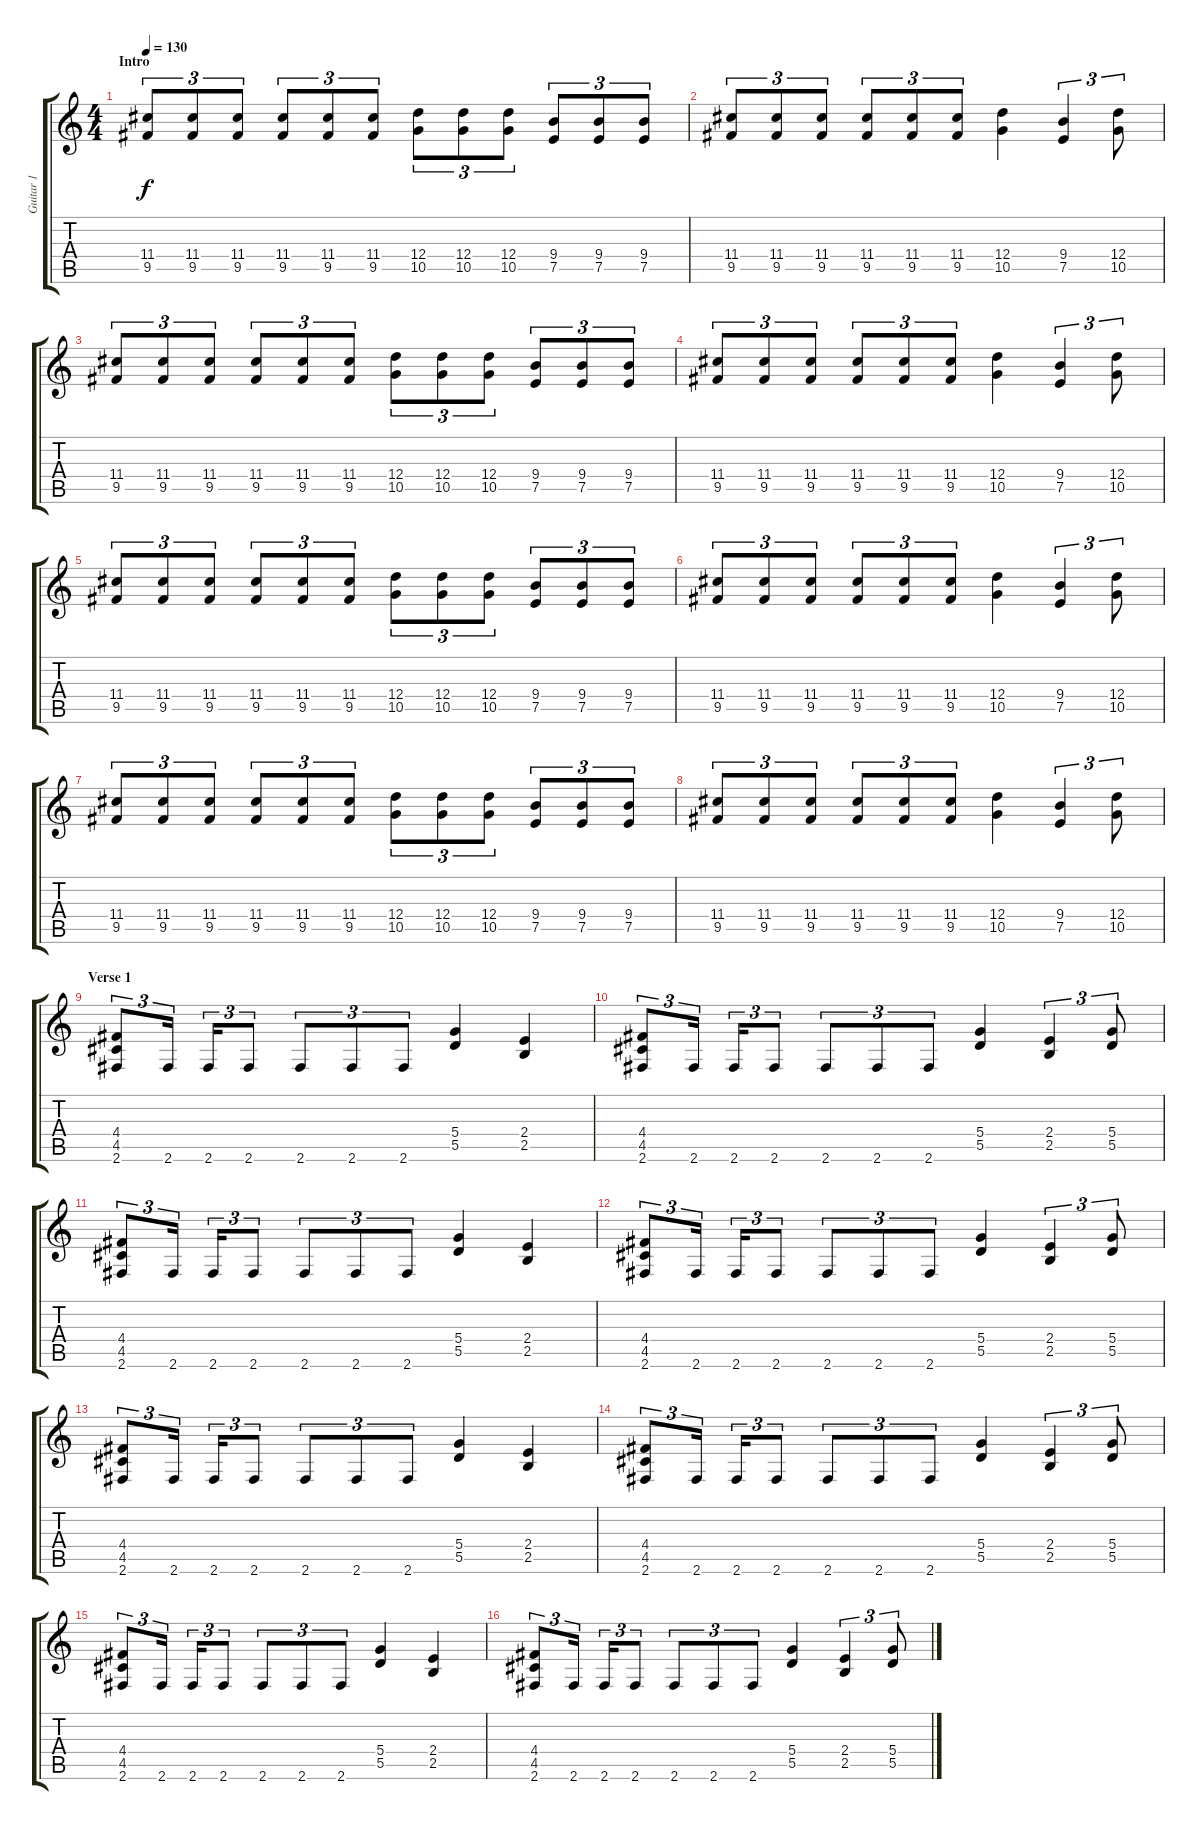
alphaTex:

\track ("Guitar 1" "Guitar 1") {instrument distortionguitar}
\staff {score tabs}
\tuning (E4 B3 G3 D3 A2 E2) {hide}
\ts (4 4)
\section ("" "Intro")
\tempo 130
\clef g2
\ks c
(11.4 9.5).8{tu (3 2) dy f instrument distortionguitar} (11.4 9.5).8{tu (3 2)} (11.4 9.5).8{tu (3 2)} (11.4 9.5).8{tu (3 2)} (11.4 9.5).8{tu (3 2)} (11.4 9.5).8{tu (3 2)} (12.4 10.5).8{tu (3 2)} (12.4 10.5).8{tu (3 2)} (12.4 10.5).8{tu (3 2)} (9.4 7.5).8{tu (3 2)} (9.4 7.5).8{tu (3 2)} (9.4 7.5).8{tu (3 2)} |
(11.4 9.5).8{tu (3 2)} (11.4 9.5).8{tu (3 2)} (11.4 9.5).8{tu (3 2)} (11.4 9.5).8{tu (3 2)} (11.4 9.5).8{tu (3 2)} (11.4 9.5).8{tu (3 2)} (12.4 10.5).4 (9.4 7.5).4{tu (3 2)} (12.4 10.5).8{tu (3 2)} |
(11.4 9.5).8{tu (3 2)} (11.4 9.5).8{tu (3 2)} (11.4 9.5).8{tu (3 2)} (11.4 9.5).8{tu (3 2)} (11.4 9.5).8{tu (3 2)} (11.4 9.5).8{tu (3 2)} (12.4 10.5).8{tu (3 2)} (12.4 10.5).8{tu (3 2)} (12.4 10.5).8{tu (3 2)} (9.4 7.5).8{tu (3 2)} (9.4 7.5).8{tu (3 2)} (9.4 7.5).8{tu (3 2)} |
(11.4 9.5).8{tu (3 2)} (11.4 9.5).8{tu (3 2)} (11.4 9.5).8{tu (3 2)} (11.4 9.5).8{tu (3 2)} (11.4 9.5).8{tu (3 2)} (11.4 9.5).8{tu (3 2)} (12.4 10.5).4 (9.4 7.5).4{tu (3 2)} (12.4 10.5).8{tu (3 2)} |
(11.4 9.5).8{tu (3 2)} (11.4 9.5).8{tu (3 2)} (11.4 9.5).8{tu (3 2)} (11.4 9.5).8{tu (3 2)} (11.4 9.5).8{tu (3 2)} (11.4 9.5).8{tu (3 2)} (12.4 10.5).8{tu (3 2)} (12.4 10.5).8{tu (3 2)} (12.4 10.5).8{tu (3 2)} (9.4 7.5).8{tu (3 2)} (9.4 7.5).8{tu (3 2)} (9.4 7.5).8{tu (3 2)} |
(11.4 9.5).8{tu (3 2)} (11.4 9.5).8{tu (3 2)} (11.4 9.5).8{tu (3 2)} (11.4 9.5).8{tu (3 2)} (11.4 9.5).8{tu (3 2)} (11.4 9.5).8{tu (3 2)} (12.4 10.5).4 (9.4 7.5).4{tu (3 2)} (12.4 10.5).8{tu (3 2)} |
(11.4 9.5).8{tu (3 2)} (11.4 9.5).8{tu (3 2)} (11.4 9.5).8{tu (3 2)} (11.4 9.5).8{tu (3 2)} (11.4 9.5).8{tu (3 2)} (11.4 9.5).8{tu (3 2)} (12.4 10.5).8{tu (3 2)} (12.4 10.5).8{tu (3 2)} (12.4 10.5).8{tu (3 2)} (9.4 7.5).8{tu (3 2)} (9.4 7.5).8{tu (3 2)} (9.4 7.5).8{tu (3 2)} |
(11.4 9.5).8{tu (3 2)} (11.4 9.5).8{tu (3 2)} (11.4 9.5).8{tu (3 2)} (11.4 9.5).8{tu (3 2)} (11.4 9.5).8{tu (3 2)} (11.4 9.5).8{tu (3 2)} (12.4 10.5).4 (9.4 7.5).4{tu (3 2)} (12.4 10.5).8{tu (3 2)} |
\section ("" "Verse 1")
(4.4 4.5 2.6).8{tu (3 2)} 2.6.16{tu (3 2)} 2.6.16{tu (3 2)} 2.6.8{tu (3 2)} 2.6.8{tu (3 2)} 2.6.8{tu (3 2)} 2.6.8{tu (3 2)} (5.4 5.5).4 (2.4 2.5).4 |
(4.4 4.5 2.6).8{tu (3 2)} 2.6.16{tu (3 2)} 2.6.16{tu (3 2)} 2.6.8{tu (3 2)} 2.6.8{tu (3 2)} 2.6.8{tu (3 2)} 2.6.8{tu (3 2)} (5.4 5.5).4 (2.4 2.5).4{tu (3 2)} (5.4 5.5).8{tu (3 2)} |
(4.4 4.5 2.6).8{tu (3 2)} 2.6.16{tu (3 2)} 2.6.16{tu (3 2)} 2.6.8{tu (3 2)} 2.6.8{tu (3 2)} 2.6.8{tu (3 2)} 2.6.8{tu (3 2)} (5.4 5.5).4 (2.4 2.5).4 |
(4.4 4.5 2.6).8{tu (3 2)} 2.6.16{tu (3 2)} 2.6.16{tu (3 2)} 2.6.8{tu (3 2)} 2.6.8{tu (3 2)} 2.6.8{tu (3 2)} 2.6.8{tu (3 2)} (5.4 5.5).4 (2.4 2.5).4{tu (3 2)} (5.4 5.5).8{tu (3 2)} |
(4.4 4.5 2.6).8{tu (3 2)} 2.6.16{tu (3 2)} 2.6.16{tu (3 2)} 2.6.8{tu (3 2)} 2.6.8{tu (3 2)} 2.6.8{tu (3 2)} 2.6.8{tu (3 2)} (5.4 5.5).4 (2.4 2.5).4 |
(4.4 4.5 2.6).8{tu (3 2)} 2.6.16{tu (3 2)} 2.6.16{tu (3 2)} 2.6.8{tu (3 2)} 2.6.8{tu (3 2)} 2.6.8{tu (3 2)} 2.6.8{tu (3 2)} (5.4 5.5).4 (2.4 2.5).4{tu (3 2)} (5.4 5.5).8{tu (3 2)} |
(4.4 4.5 2.6).8{tu (3 2)} 2.6.16{tu (3 2)} 2.6.16{tu (3 2)} 2.6.8{tu (3 2)} 2.6.8{tu (3 2)} 2.6.8{tu (3 2)} 2.6.8{tu (3 2)} (5.4 5.5).4 (2.4 2.5).4 |
(4.4 4.5 2.6).8{tu (3 2)} 2.6.16{tu (3 2)} 2.6.16{tu (3 2)} 2.6.8{tu (3 2)} 2.6.8{tu (3 2)} 2.6.8{tu (3 2)} 2.6.8{tu (3 2)} (5.4 5.5).4 (2.4 2.5).4{tu (3 2)} (5.4 5.5).8{tu (3 2)}
